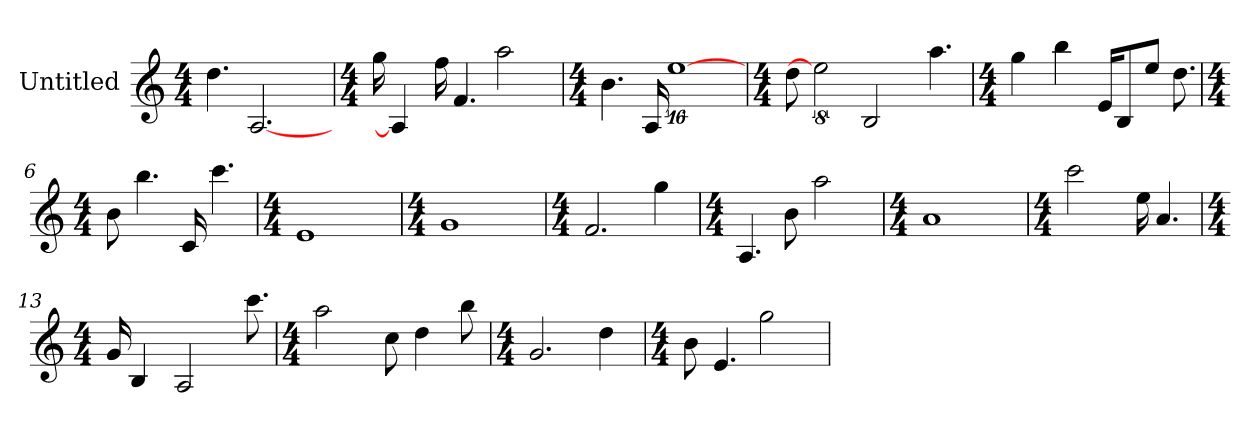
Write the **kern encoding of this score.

**kern
*part1
*staff1
*I"Untitled
*k[]
*C:
*M4/4
=1
!LO:N:vis=4.
4dd
[2.A
=2
*k[]
*C:
*M4/4
16gg
4A]
16ff
!LO:N:vis=4.
4f
2aa
=3
*k[]
*C:
*M4/4
!LO:N:vis=4.
4b
16A
[16%11ee
=4
*k[]
*C:
*M4/4
8dd
16%5ee]
2B
!LO:N:vis=4.
4aa
=5
*k[]
*C:
*M4/4
4gg
4bb
16eKL
8B
8eeJ
!LO:N:vis=8.
8dd
=6
*k[]
*C:
*M4/4
8b
!LO:N:vis=4.
4bb
16c
!LO:N:vis=4.
4ccc
=7
*k[]
*C:
*M4/4
1e
=8
*k[]
*C:
*M4/4
1g
=9
*k[]
*C:
*M4/4
!LO:N:vis=2.
2f
4gg
=10
*k[]
*C:
*M4/4
!LO:N:vis=4.
4A
8b
2aa
=11
*k[]
*C:
*M4/4
1a
=12
*k[]
*C:
*M4/4
2ccc
16ee
!LO:N:vis=4.
4a
=13
*k[]
*C:
*M4/4
16g
4B
2A
!LO:N:vis=8.
8ccc
=14
*k[]
*C:
*M4/4
2aa
8cc
4dd
8bb
=15
*k[]
*C:
*M4/4
!LO:N:vis=2.
2g
4dd
=16
*k[]
*C:
*M4/4
8b
!LO:N:vis=4.
4e
2gg
=
*-
